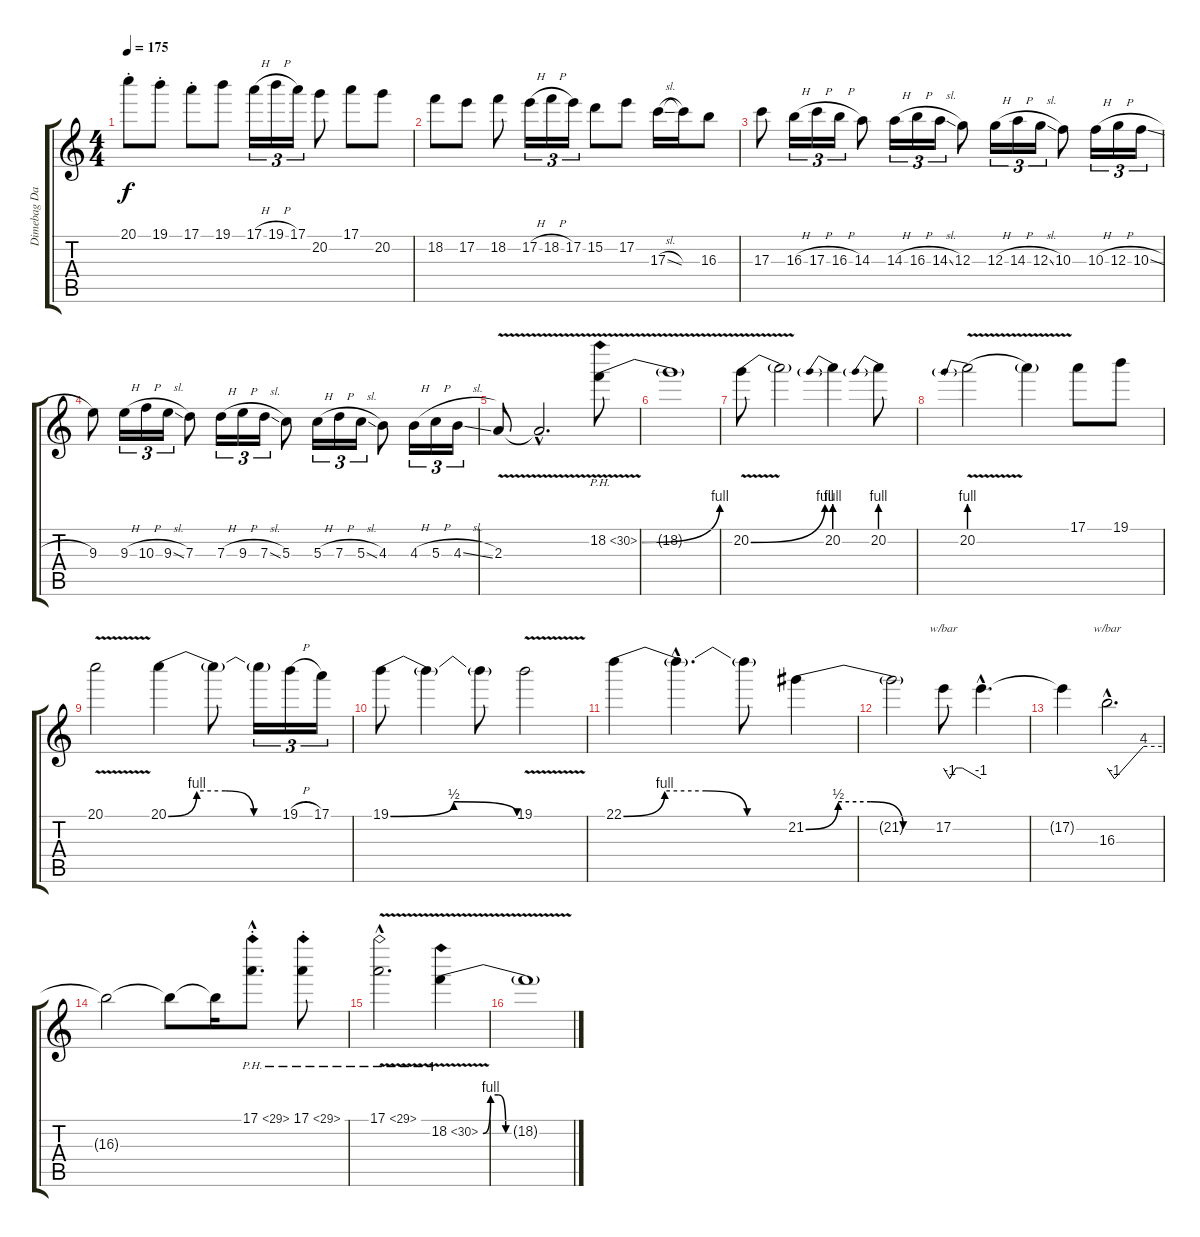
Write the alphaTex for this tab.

\track ("Dimebag Darrell (Lead)" "Dimebag Da") {instrument distortionguitar}
\staff {score tabs}
\tuning (E4 B3 G3 D3 A2 E2) {hide}
\ts (4 4)
\tempo 175
\clef g2
\ks c
20.1{st}.8{dy f} 19.1{st}.8 17.1{st}.8 19.1.8 17.1{h}.16{tu (3 2)} 19.1{h}.16{tu (3 2)} 17.1.16{tu (3 2)} 20.2.8 17.1.8 20.2.8 |
18.2.8 17.2.8 18.2.8 17.2{h}.16{tu (3 2)} 18.2{h}.16{tu (3 2)} 17.2.16{tu (3 2)} 15.2.8 17.2.8 17.3{sl}.16 17.3{t}.16 16.3.8 |
17.3.8 16.3{h}.16{tu (3 2)} 17.3{h}.16{tu (3 2)} 16.3{h}.16{tu (3 2)} 14.3.8 14.3{h}.16{tu (3 2)} 16.3{h}.16{tu (3 2)} 14.3{sl}.16{tu (3 2)} 12.3.8 12.3{h}.16{tu (3 2)} 14.3{h}.16{tu (3 2)} 12.3{sl}.16{tu (3 2)} 10.3.8 10.3{h}.16{tu (3 2)} 12.3{h}.16{tu (3 2)} 10.3{sl}.16{tu (3 2)} |
9.3.8 9.3{h}.16{tu (3 2)} 10.3{h}.16{tu (3 2)} 9.3{sl}.16{tu (3 2)} 7.3.8 7.3{h}.16{tu (3 2)} 9.3{h}.16{tu (3 2)} 7.3{sl}.16{tu (3 2)} 5.3.8 5.3{h}.16{tu (3 2)} 7.3{h}.16{tu (3 2)} 5.3{sl}.16{tu (3 2)} 4.3.8 4.3{h}.16{tu (3 2)} 5.3{h}.16{tu (3 2)} 4.3{sl}.16{tu (3 2)} |
2.3{v}.8 2.3{hac t}.2{d} 18.2{be (bend 0 0 60 4) ph 12 v}.8 |
18.2{t}.1 |
20.2{be (bend 0 0 60 4) v}.8 20.2{t}.2 20.2{be (prebend 0 4 60 4)}.4 20.2{be (prebend 0 4 60 4)}.8 |
20.2{be (prebend 0 4 60 4) v}.2 20.2{t}.4 17.1.8 19.1.8 |
20.1{v}.2 20.1{be (custom 0 0 15 4 30 4 45 0 60 0)}.4 20.1{t}.8 20.1{t}.16{tu (3 2)} 19.1{h}.16{tu (3 2)} 17.1.16{tu (3 2)} |
19.1{be (bendrelease 0 0 15 2 45 2 60 0)}.8 19.1{t}.4 19.1{t}.8 19.1{v}.2 |
22.1{be (custom 0 0 15 4 30 4 45 0 60 0)}.4 22.1{hac t}.4{d} 22.1{t}.8 21.2{be (custom 0 0 15 2 30 2 45 0 60 0)}.4 |
21.2{t}.2 17.2.8{tbe (custom default 0 0 10 -4 20 0 30 0 60 -4)} 17.2{hac t}.4{d} |
17.2{t}.4 16.3{hac}.2{d tbe (custom default 0 0 8 -4 40 16 60 16)} |
16.3{t}.2 16.3{t}.8 16.3{t}.16 17.1{ph 12 hac st}.8{d} 17.1{ph 12 st}.8 |
17.1{ph 12 v hac}.2{d} 18.2{be (custom 0 0 5 4 10 4 15 0 60 0) ph 12 v}.4 |
18.2{t}.1
